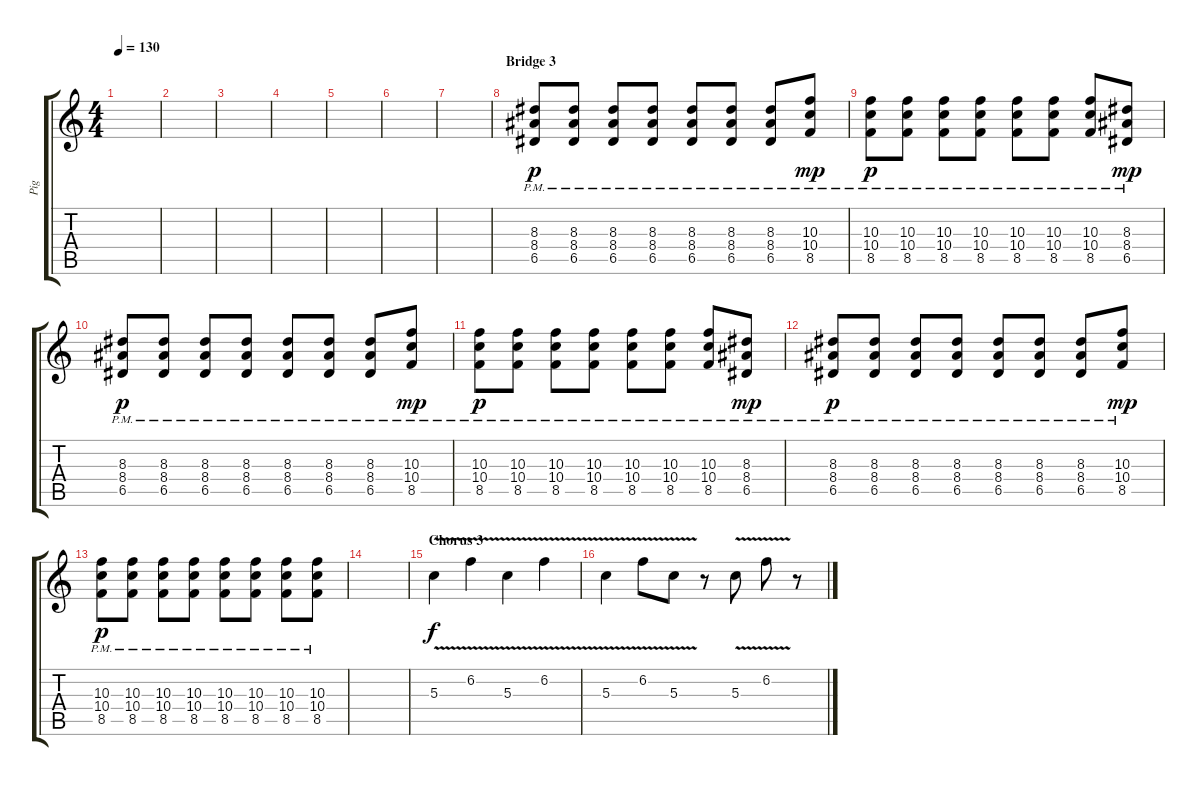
\track ("Pig" "Pig") {instrument overdrivenguitar}
\staff {score tabs}
\tuning (E4 B3 G3 D3 A2 E2) {hide}
\ts (4 4)
\tempo 130
\clef g2
\ks c
|
|
|
|
|
|
|
\section ("" "Bridge 3")
(8.3{pm} 8.4 6.5).8{dy p} (8.3{pm} 8.4{pm} 6.5{pm}).8 (8.3 8.4 6.5{pm}).8 (8.3{pm} 8.4{pm} 6.5).8 (8.3{pm} 8.4{pm} 6.5{pm}).8 (8.3{pm} 8.4{pm} 6.5{pm}).8 (8.3{pm} 8.4{pm} 6.5{pm}).8 (10.3{pm} 10.4{pm} 8.5{pm}).8{dy mp} |
(10.3{pm} 10.4 8.5).8{dy p} (10.3{pm} 10.4{pm} 8.5{pm}).8 (10.3 10.4 8.5{pm}).8 (10.3{pm} 10.4{pm} 8.5).8 (10.3{pm} 10.4{pm} 8.5{pm}).8 (10.3{pm} 10.4{pm} 8.5{pm}).8 (10.3{pm} 10.4{pm} 8.5{pm}).8 (8.3{pm} 8.4{pm} 6.5{pm}).8{dy mp} |
(8.3{pm} 8.4 6.5).8{dy p} (8.3{pm} 8.4{pm} 6.5{pm}).8 (8.3 8.4 6.5{pm}).8 (8.3{pm} 8.4{pm} 6.5).8 (8.3{pm} 8.4{pm} 6.5{pm}).8 (8.3{pm} 8.4{pm} 6.5{pm}).8 (8.3{pm} 8.4{pm} 6.5{pm}).8 (10.3{pm} 10.4{pm} 8.5{pm}).8{dy mp} |
(10.3{pm} 10.4 8.5).8{dy p} (10.3{pm} 10.4{pm} 8.5{pm}).8 (10.3 10.4 8.5{pm}).8 (10.3{pm} 10.4{pm} 8.5).8 (10.3{pm} 10.4{pm} 8.5{pm}).8 (10.3{pm} 10.4{pm} 8.5{pm}).8 (10.3{pm} 10.4{pm} 8.5{pm}).8 (8.3{pm} 8.4{pm} 6.5{pm}).8{dy mp} |
(8.3{pm} 8.4 6.5).8{dy p} (8.3{pm} 8.4{pm} 6.5{pm}).8 (8.3 8.4 6.5{pm}).8 (8.3{pm} 8.4{pm} 6.5).8 (8.3{pm} 8.4{pm} 6.5{pm}).8 (8.3{pm} 8.4{pm} 6.5{pm}).8 (8.3{pm} 8.4{pm} 6.5{pm}).8 (10.3{pm} 10.4{pm} 8.5{pm}).8{dy mp} |
(10.3{pm} 10.4 8.5).8{dy p} (10.3{pm} 10.4{pm} 8.5{pm}).8 (10.3 10.4 8.5{pm}).8 (10.3{pm} 10.4{pm} 8.5).8 (10.3{pm} 10.4{pm} 8.5{pm}).8 (10.3{pm} 10.4{pm} 8.5{pm}).8 (10.3{pm} 10.4{pm} 8.5{pm}).8 (10.3{pm} 10.4 8.5{pm}).8 |
|
\section ("" "Chorus 3")
5.3{v}.4{dy f} 6.2{v}.4 5.3{v}.4 6.2{v}.4 |
5.3{v}.4 6.2{v}.8 5.3{v}.8 r.8 5.3{v}.8 6.2{v}.8 r.8
